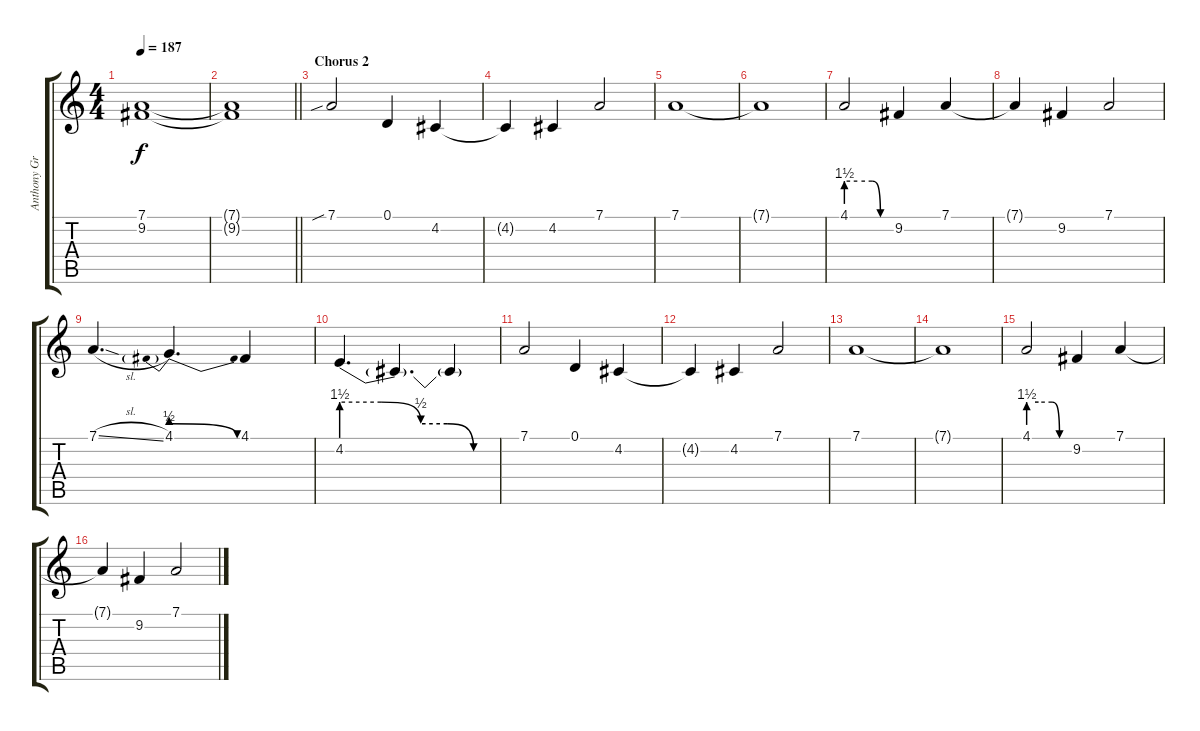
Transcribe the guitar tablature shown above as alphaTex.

\track ("Anthony Green" "Anthony Gr") {instrument altosax}
\staff {score tabs}
\tuning (D4 A3 F3 C3 G2 D2) {hide}
\ts (4 4)
\tempo 187
\clef g2
\ks c
(7.1{t} 9.2{t}).1{dy f} |
\barLineRight lightlight
(7.1{t} 9.2{t}).1 |
\section ("" "Chorus 2")
7.1{sib}.2 0.1.4 4.2.4 |
4.2{t}.4 4.2.4 7.1.2 |
7.1.1 |
7.1{t}.1 |
4.1{be (custom 0 6 15 6 35 6 46 0 60 0)}.2 9.2.4 7.1.4 |
7.1{t}.4 9.2.4 7.1.2 |
7.1{sl}.4{d} 4.1{be (prebendrelease 0 2 60 0)}.4{d} 4.1.4 |
4.2{be (custom 0 6 15 6 30 2 40 2 50 0 60 0)}.4{d} 4.2{t}.4{d} 4.2{t}.4 |
7.1.2 0.1.4 4.2.4 |
4.2{t}.4 4.2.4 7.1.2 |
7.1.1 |
7.1{t}.1 |
4.1{be (custom 0 6 15 6 35 6 46 0 60 0)}.2 9.2.4 7.1.4 |
7.1{t}.4 9.2.4 7.1.2
